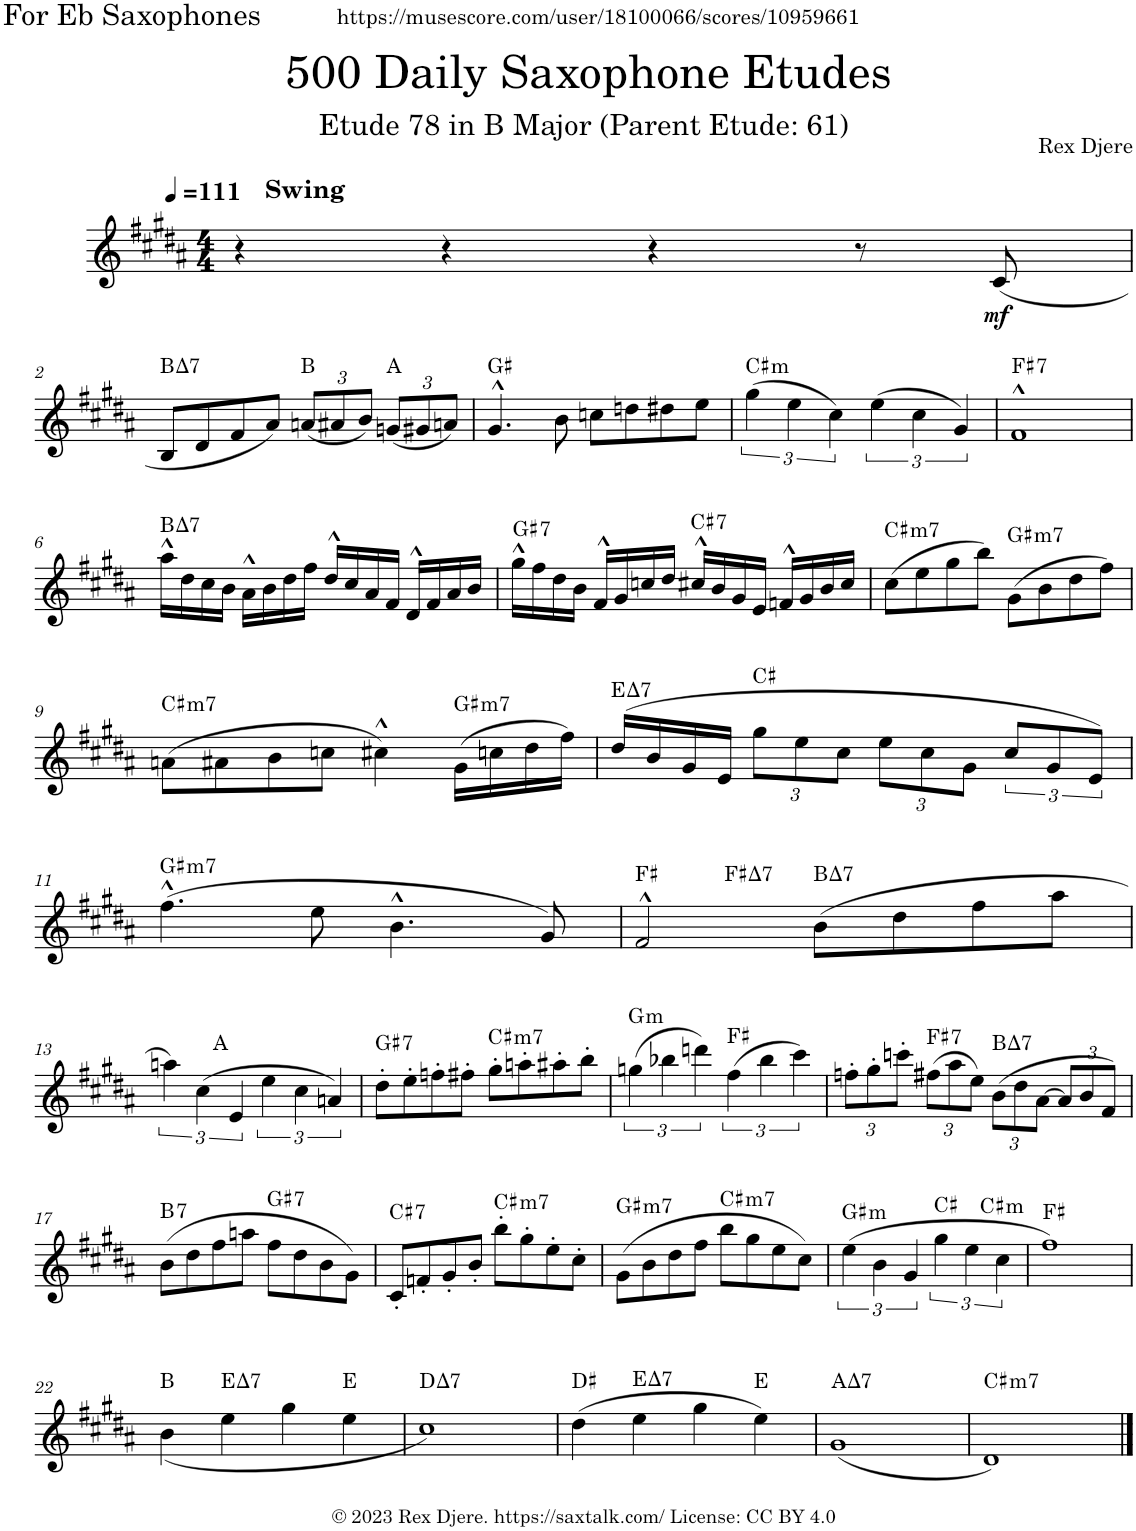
**kern	**dynam	**harte
*part1	*part1	*part1
*staff1	*staff1	*
*I"Alto Saxophone	*	*
*I'A. Sax.	*	*
*clefG2	*	*
*Trd5c9	*	*
*k[f#c#g#d#a#]	*	*
*M4/4	*	*
*MM111	*	*
=1	=1	=1
!LO:TX:a:B:t=Swing	!	!
4r	.	.
4r	.	.
4r	.	.
8r	.	.
!	!LO:DY:b	!
(8c#/	mf	.
!!LO:LB:g=z
=2	=2	=2
!	!	!LO:H:kt=7
8B/L	.	B:maj7
8d#/	.	.
8f#/	.	.
8a#/J)	.	.
*Xbrackettup	*	*
(12an/L	.	B:maj
12a#X/	.	.
12b/J)	.	.
(12gn/L	.	A:maj
12g#X/	.	.
12an/J)	.	.
=3	=3	=3
4.g#^^/	.	G#:maj
8b\	.	.
8ccn\L	.	.
8ddn\	.	.
8dd#X\	.	.
8ee\J	.	.
=4	=4	=4
*brackettup	*	*
!	!	!LO:H:kt=m
(6gg#\	.	C#:min
6ee\	.	.
6cc#\)	.	.
(6ee\	.	.
6cc#\	.	.
6g#/)	.	.
=5	=5	=5
!	!	!LO:H:kt=7
1f#^^	.	F#:7
!!LO:LB:g=z
=6	=6	=6
!	!	!LO:H:kt=7
16aa#^^\LL	.	B:maj7
16dd#\	.	.
16cc#\	.	.
16b\JJ	.	.
16a#^^\LL	.	.
16b\	.	.
16dd#\	.	.
16ff#\JJ	.	.
16dd#^^/LL	.	.
16cc#/	.	.
16a#/	.	.
16f#/JJ	.	.
16d#^^/LL	.	.
16f#/	.	.
16a#/	.	.
16b/JJ	.	.
=7	=7	=7
!	!	!LO:H:kt=7
16gg#^^\LL	.	G#:7
16ff#\	.	.
16dd#\	.	.
16b\JJ	.	.
16f#^^/LL	.	.
16g#/	.	.
16ccn/	.	.
16dd#/JJ	.	.
!	!	!LO:H:kt=7
16cc#X^^/LL	.	C#:7
16b/	.	.
16g#/	.	.
16e/JJ	.	.
16fn^^/LL	.	.
16g#/	.	.
16b/	.	.
16cc#/JJ	.	.
=8	=8	=8
!	!	!LO:H:kt=m7
(8cc#\L	.	C#:min7
8ee\	.	.
8gg#\	.	.
8bb\J)	.	.
!	!	!LO:H:kt=m7
(8g#\L	.	G#:min7
8b\	.	.
8dd#\	.	.
8ff#\J)	.	.
!!LO:LB:g=z
=9	=9	=9
!	!	!LO:H:kt=m7
(8an\L	.	C#:min7
8a#X\	.	.
8b\	.	.
8ccn\J	.	.
4cc#X^^\)	.	.
!	!	!LO:H:kt=m7
(16g#\LL	.	G#:min7
16ccn\	.	.
16dd#\	.	.
16ff#\JJ)	.	.
=10	=10	=10
!	!	!LO:H:kt=7
(16dd#/LL	.	E:maj7
16b/	.	.
16g#/	.	.
16e/JJ	.	.
*Xbrackettup	*	*
12gg#\L	.	C#:maj
12ee\	.	.
12cc#\J	.	.
12ee\L	.	.
12cc#\	.	.
12g#\J	.	.
*brackettup	*	*
12cc#/L	.	.
12g#/	.	.
12e/J)	.	.
!!LO:LB:g=z
=11	=11	=11
!	!	!LO:H:kt=m7
(4.ff#^^\	.	G#:min7
8ee\	.	.
4.b^^\	.	.
8g#/)	.	.
=12	=12	=12
*^	*	*
2f#^^/	4ryy	.	F#:maj
!	!	!	!LO:H:kt=7
.	2.ryy	.	F#:maj7
!	!	!	!LO:H:kt=7
(8b\L	.	.	B:maj7
8dd#\	.	.	.
8ff#\	.	.	.
8aa#\J	.	.	.
!!LO:LB:g=z	!!
=13	=13	=13	=13
6aan\)	4ryy	.	.
(6cc#\	.	.	.
.	2.ryy	.	A:maj
6e/	.	.	.
6ee\	.	.	.
6cc#\	.	.	.
6an/)	.	.	.
=14	=14	=14	=14
!	!	!	!LO:H:kt=7
*v	*v	*	*
8dd#'\L	.	G#:7
8ee'\	.	.
8ffn'\	.	.
8ff#X'\J	.	.
!	!	!LO:H:kt=m7
8gg#'\L	.	C#:min7
8aan'\	.	.
8aa#X'\	.	.
8bb'\J	.	.
=15	=15	=15
!	!	!LO:H:kt=m
(6ggn\	.	G:min
6bb-X\	.	.
6dddn\)	.	.
(6ff#\	.	F#:maj
6bb-\	.	.
6ccc#\)	.	.
=16	=16	=16
*Xbrackettup	*	*
12ffn'\L	.	.
12gg#'\	.	.
12cccn'\J	.	.
!	!	!LO:H:kt=7
(12ff#X\L	.	F#:7
12aa#\	.	.
12ee\J)	.	.
!	!	!LO:H:kt=7
(12b\L	.	B:maj7
12dd#\	.	.
[12a#\J	.	.
12a#/L]	.	.
12b/	.	.
12f#/J)	.	.
!!LO:LB:g=z
=17	=17	=17
!	!	!LO:H:kt=7
(8b\L	.	B:7
8dd#\	.	.
8ff#\	.	.
8aan\J	.	.
!	!	!LO:H:kt=7
8ff#\L	.	G#:7
8dd#\	.	.
8b\	.	.
8g#\J)	.	.
=18	=18	=18
!	!	!LO:H:kt=7
8c#'/L	.	C#:7
8fn'/	.	.
8g#'/	.	.
8b'/J	.	.
!	!	!LO:H:kt=m7
8bb'\L	.	C#:min7
8gg#'\	.	.
8ee'\	.	.
8cc#'\J	.	.
=19	=19	=19
!	!	!LO:H:kt=m7
(8g#\L	.	G#:min7
8b\	.	.
8dd#\	.	.
8ff#\J	.	.
!	!	!LO:H:kt=m7
8bb\L	.	C#:min7
8gg#\	.	.
8ee\	.	.
8cc#\J)	.	.
=20	=20	=20
*brackettup	*	*
!	!	!LO:H:kt=m
*^	*	*
(6ee\	2.ryy	.	G#:min
6b\	.	.	.
6g#/	.	.	.
6gg#\	.	.	C#:maj
6ee\	.	.	.
!	!	!	!LO:H:kt=m
.	4ryy	.	C#:min
6cc#\	.	.	.
*v	*v	*	*
=21	=21	=21
1ff#)	.	F#:maj
!!LO:LB:g=z
=22	=22	=22
(<4b\	.	B:maj
!	!	!LO:H:kt=7
4ee\	.	E:maj7
4gg#\	.	.
4ee\	.	E:maj
=23	=23	=23
!	!	!LO:H:kt=7
1cc#)	.	D:maj7
=24	=24	=24
(4dd#\	.	D#:maj
!	!	!LO:H:kt=7
4ee\	.	E:maj7
4gg#\	.	.
4ee\)	.	E:maj
=25	=25	=25
!	!	!LO:H:kt=7
(1g#	.	A:maj7
=26	=26	=26
!	!	!LO:H:kt=m7
1d#)	.	C#:min7
==	==	==
*-	*-	*-
